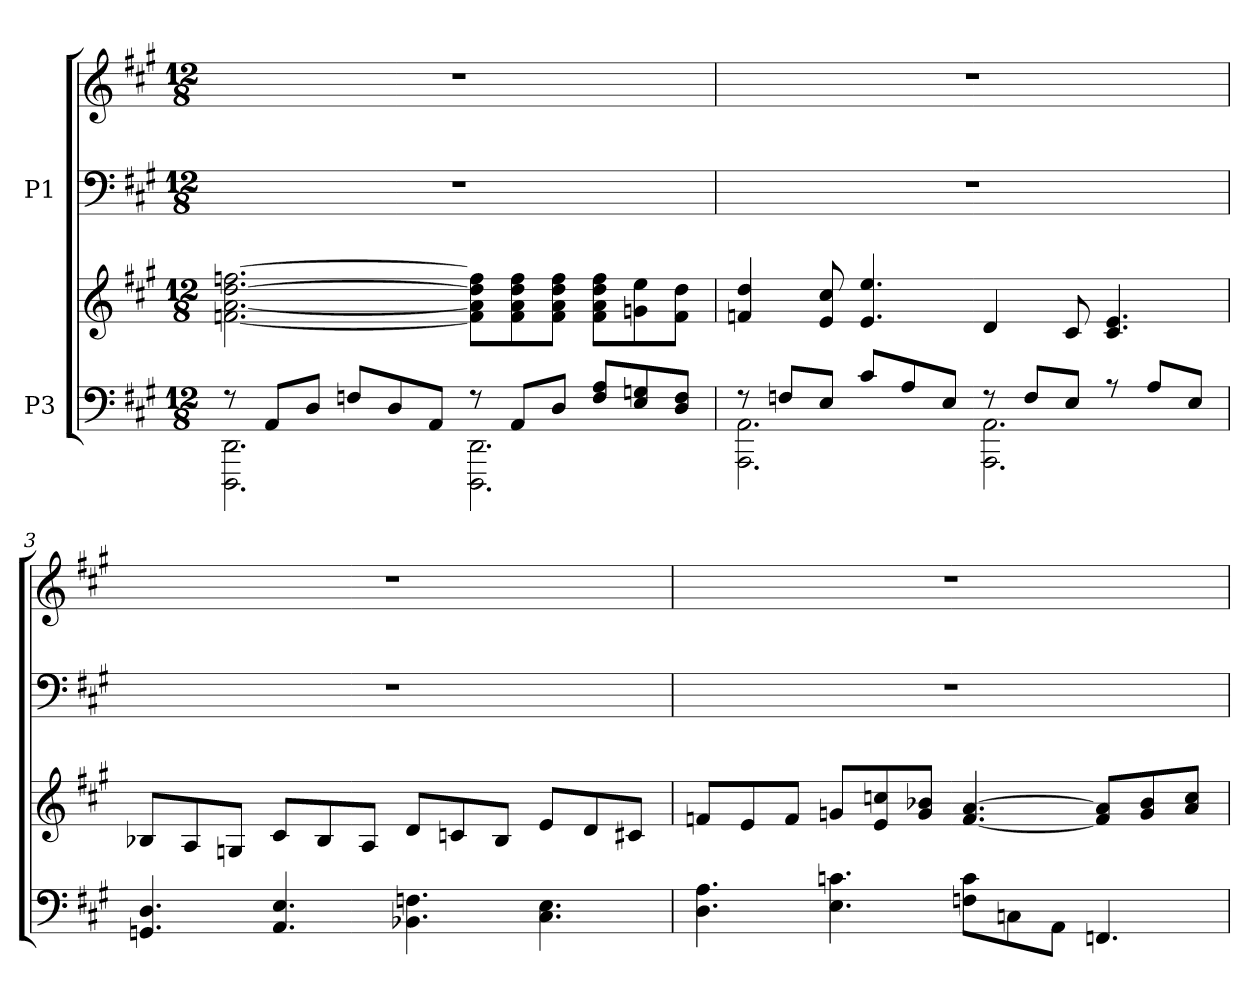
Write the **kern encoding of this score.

**kern	**kern	**kern	**kern
*part2	*part2	*part1	*part1
*staff4	*staff3	*staff2	*staff1
*I"P3	*	*I"P1	*
!!LO:PB:g=z
*clefF4	*clefG2	*clefF4	*clefG2
*k[f#c#g#]	*k[f#c#g#]	*k[f#c#g#]	*k[f#c#g#]
*A:	*A:	*A:	*A:
*M12/8	*M12/8	*M12/8	*M12/8
=1	=1	=1	=1
*^	*	*	*
!	!	!	!LO:N:vis=1	!LO:N:vis=1
8r	2.DDDi\ 2.DDi	[<2.fni\ [<2.ai [>2.ddi [>2.ffni	1.r	1.r
8AAi/L	.	.	.	.
8Di/J	.	.	.	.
8Fni/L	.	.	.	.
8Di/	.	.	.	.
8AAi/J	.	.	.	.
8r	2.DDDi\ 2.DDi	8fi\] 8ai] 8ddi] 8ffi]L	.	.
8AAi/L	.	8fi\ 8ai 8ddi 8ffi	.	.
8Di/J	.	8fi\ 8ai 8ddi 8ffiJ	.	.
8Fi/ 8AiL	.	8fi\ 8ai 8ddi 8ffiL	.	.
8Ei/ 8Gni	.	8gni\ 8eei	.	.
8Di/ 8FiJ	.	8fi\ 8ddiJ	.	.
=2	=2	=2	=2	=2
!	!	!	!LO:N:vis=1	!LO:N:vis=1
8r	2.AAAi\ 2.AAi	4fni/ 4ddi	1.r	1.r
8Fni/L	.	.	.	.
8Ei/J	.	8ei/ 8cc#i	.	.
8c#i/L	.	4.ei/ 4.eei	.	.
8Ai/	.	.	.	.
8Ei/J	.	.	.	.
8r	2.AAAi\ 2.AAi	4di/	.	.
8Fi/L	.	.	.	.
8Ei/J	.	8c#i/	.	.
8r	.	4.c#i/ 4.ei	.	.
8Ai/L	.	.	.	.
8Ei/J	.	.	.	.
*v	*v	*	*	*
!!LO:LB:g=z
=3	=3	=3	=3
!	!	!LO:N:vis=1	!LO:N:vis=1
4.GGni/ 4.Di	8B-Xi/L	1.r	1.r
.	8Ai/	.	.
.	8Gni/J	.	.
4.AAi/ 4.Ei	8c#i/L	.	.
.	8B-i/	.	.
.	8Ai/J	.	.
4.BB-Xi\ 4.Fni	8di/L	.	.
.	8cni/	.	.
.	8B-i/J	.	.
4.C#i\ 4.Ei	8ei/L	.	.
.	8di/	.	.
.	8c#Xi/J	.	.
=4	=4	=4	=4
!	!	!LO:N:vis=1	!LO:N:vis=1
4.Di\ 4.Ai	8fni/L	1.r	1.r
.	8ei/	.	.
.	8fi/J	.	.
4.Ei\ 4.cni	8gni/L	.	.
.	8ei/ 8ccni	.	.
.	8gi/ 8b-XiJ	.	.
8Fni\ 8ciL	[<4.fi/ [>4.ai	.	.
8Cni\	.	.	.
8AAi\J	.	.	.
4.FFni/	8fi/] 8ai]L	.	.
.	8gi/ 8b-i	.	.
.	8ai/ 8cciJ	.	.
=	=	=	=
*-	*-	*-	*-
